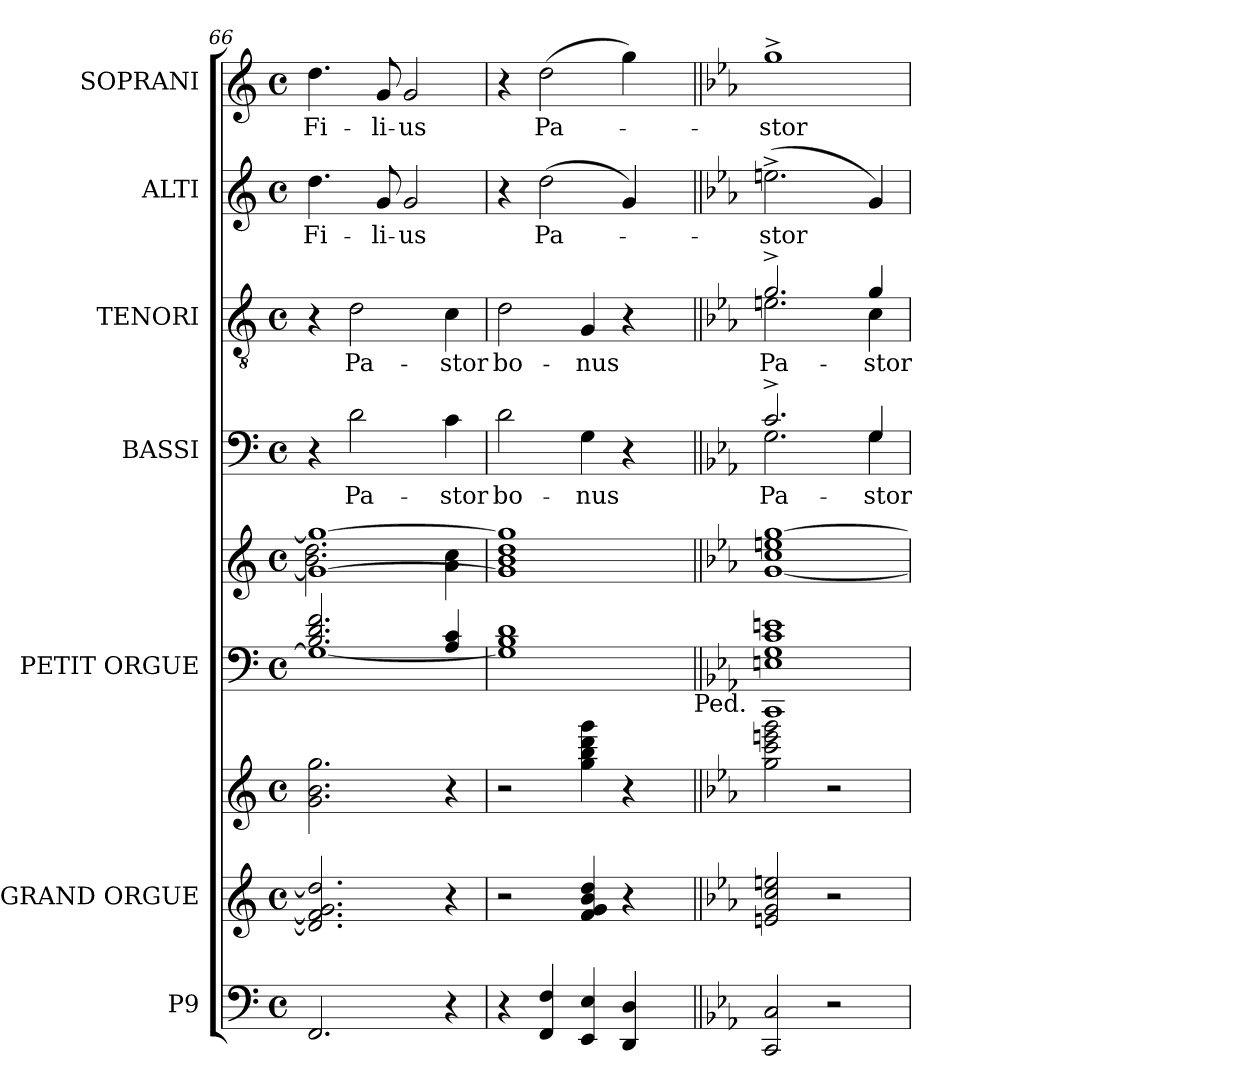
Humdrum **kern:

**kern	**kern	**kern	**kern	**kern	**kern	**text	**kern	**text	**kern	**text	**kern	**text
*part7	*part6	*part6	*part5	*part5	*part4	*part4	*part3	*part3	*part2	*part2	*part1	*part1
*staff9	*staff8	*staff7	*staff6	*staff5	*staff4	*staff4	*staff3	*staff3	*staff2	*staff2	*staff1	*staff1
*I"P9	*I"GRAND ORGUE	*	*I"PETIT ORGUE	*	*I"BASSI	*	*I"TENORI	*	*I"ALTI	*	*I"SOPRANI	*
*	*I'Org.	*	*I'Org.	*	*I'B.	*	*I'T.	*	*I'A.	*	*I'S.	*
*clefF4	*clefG2	*clefG2	*clefF4	*clefG2	*clefF4	*	*clefGv2	*	*clefG2	*	*clefG2	*
*	*	*	*	*	*	*	*ITrd7c12	*	*	*	*	*
*k[]	*k[]	*k[]	*k[]	*k[]	*k[]	*	*k[]	*	*k[]	*	*k[]	*
*C:	*C:	*C:	*C:	*C:	*C:	*	*C:	*	*C:	*	*C:	*
*M4/4	*M4/4	*M4/4	*M4/4	*M4/4	*M4/4	*	*M4/4	*	*M4/4	*	*M4/4	*
*met(c)	*met(c)	*met(c)	*met(c)	*met(c)	*met(c)	*	*met(c)	*	*met(c)	*	*met(c)	*
=66	=66	=66	=66	=66	=66	=66	=66	=66	=66	=66	=66	=66
*	*	*	*^	*^	*	*	*	*	*	*	*	*
!	!	!	!	!	!	!	!	!	!	!	!	!LO:LY:b:color=#000000	!	!
!	!	!	!	!	!	!	!	!	!	!	!	!	!	!LO:LY:b:color=#000000
2.FFi/	2.di/] 2.fi] 2.gi 2.ddi]	2.gi\ 2.bi 2.ggi	2.Bi/ 2.di 2.fi	1Gi_	1gi_ 1ggi_	2.bi\ 2.ddi	4r	.	4r	.	4.ddi\	Fi-	4.ddi\	Fi-
!	!	!	!	!	!	!	!	!LO:LY:b:color=#000000	!	!	!	!	!	!
!	!	!	!	!	!	!	!	!	!	!LO:LY:b:color=#000000	!	!	!	!
.	.	.	.	.	.	.	2di\	Pa-	2Di\	Pa-	.	.	.	.
!	!	!	!	!	!	!	!	!	!	!	!	!LO:LY:b:color=#000000	!	!
!	!	!	!	!	!	!	!	!	!	!	!	!	!	!LO:LY:b:color=#000000
.	.	.	.	.	.	.	.	.	.	.	8gi/	-li-	8gi/	-li-
!	!	!	!	!	!	!	!	!	!	!	!	!LO:LY:b:color=#000000	!	!
!	!	!	!	!	!	!	!	!	!	!	!	!	!	!LO:LY:b:color=#000000
.	.	.	.	.	.	.	.	.	.	.	2gi/	-us	2gi/	-us
!	!	!	!	!	!	!	!	!LO:LY:b:color=#000000	!	!	!	!	!	!
!	!	!	!	!	!	!	!	!	!	!LO:LY:b:color=#000000	!	!	!	!
4r	4r	4r	4Ai/ 4ci	.	.	4ai\ 4cci	4ci\	-stor	4Ci\	-stor	.	.	.	.
*	*	*	*	*	*v	*v	*	*	*	*	*	*	*	*
=67	=67	=67	=67	=67	=67	=67	=67	=67	=67	=67	=67	=67	=67
*	*	*	*	*	*^	*	*	*	*	*	*	*	*
!	!	!	!	!	!	!	!	!LO:LY:b:color=#000000	!	!	!	!	!	!
*	*	*	*	*	*v	*v	*	*	*	*	*	*	*	*
*	*	*	*	*	*^	*	*	*	*	*	*	*	*
!	!	!	!	!	!	!	!	!	!	!LO:LY:b:color=#000000	!	!	!	!
*	*	*	*	*	*v	*v	*	*	*	*	*	*	*	*
4r	2r	2r	1Gi] 1Bi 1di	2ryy	1gi] 1bi 1ddi 1ggi]	2di\	bo-	2Di\	bo-	4r	.	4r	.
!	!	!	!	!	!	!	!	!	!	!	!LO:LY:b:color=#000000	!	!
!	!	!	!	!	!	!	!	!	!	!	!	!	!LO:LY:b:color=#000000
4FFi/ 4Fi	.	.	.	.	.	.	.	.	.	(2ddi\	Pa-	(2ddi\	Pa-
!	!	!	!	!	!	!	!LO:LY:b:color=#000000	!	!	!	!	!	!
!	!	!	!	!	!	!	!	!	!LO:LY:b:color=#000000	!	!	!	!
4EEi/ 4Ei	4fi/ 4gi 4bi 4ddi	4ggi\ 4bbi 4dddi 4gggi	.	4ryy	.	4Gi\	-nus	4GGi/	-nus	.	.	.	.
4DDi/ 4Di	4r	4r	.	8ryy	.	4r	.	4r	.	4gi/)	.	4ggi\)	.
.	.	.	.	16ryy	.	.	.	.	.	.	.	.	.
.	.	.	.	32ryy	.	.	.	.	.	.	.	.	.
.	.	.	.	64ryy	.	.	.	.	.	.	.	.	.
.	.	.	.	128...ryy	.	.	.	.	.	.	.	.	.
!	!	!	!	!LO:TX:b:t=Ped.	!	!	!	!	!	!	!	!	!
.	.	.	.	1024ryy	.	.	.	.	.	.	.	.	.
*	*	*	*v	*v	*	*	*	*	*	*	*	*	*
=68||	=68||	=68||	=68||	=68||	=68||	=68||	=68||	=68||	=68||	=68||	=68||	=68||
*k[b-e-a-]	*k[b-e-a-]	*k[b-e-a-]	*k[b-e-a-]	*k[b-e-a-]	*k[b-e-a-]	*	*k[b-e-a-]	*	*k[b-e-a-]	*	*k[b-e-a-]	*
*E-:	*E-:	*E-:	*E-:	*E-:	*E-:	*	*E-:	*	*E-:	*	*E-:	*
*	*	*	*^	*	*	*	*	*	*	*	*	*
!	!	!	!	!	!	!	!LO:LY:b:color=#000000	!	!	!	!	!	!
*	*	*	*v	*v	*	*^	*	*	*	*	*	*	*
*	*	*	*^	*	*	*	*	*	*	*	*	*	*
!	!	!	!	!	!	!	!	!	!	!LO:LY:b:color=#000000	!	!	!	!
*	*	*	*v	*v	*	*	*	*	*^	*	*	*	*	*
*	*	*	*^	*	*	*	*	*	*	*	*	*	*	*
!	!	!	!	!	!	!	!	!	!	!	!	!	!LO:LY:b:color=#000000	!	!
*	*	*	*v	*v	*	*	*	*	*	*	*	*	*	*	*
*	*	*	*^	*	*	*	*	*	*	*	*	*	*	*
!	!	!	!	!	!	!	!	!	!	!	!	!	!	!	!LO:LY:b:color=#000000
*	*	*	*v	*v	*	*	*	*	*	*	*	*	*	*	*
2CCi/ 2Ci	2eni/ 2gi 2cci 2eeni	2ggi\ 2ccci 2eeeni 2gggi	1CCi 1Eni 1Gi 1ci 1eni	[1gi 1cci 1eeni [1ggi	2.c^i/	2.Gi\	Pa-	2.G^i/	2.Eni\	Pa-	(2.een^i\	-stor	1gg^i	-stor
2r	2r	2r	.	.	.	.	.	.	.	.	.	.	.	.
!	!	!	!	!	!	!	!LO:LY:b:color=#000000	!	!	!	!	!	!	!
!	!	!	!	!	!	!	!	!	!	!LO:LY:b:color=#000000	!	!	!	!
.	.	.	.	.	4Gi/	4Gi\	-stor	4Gi/	4Ci\	-stor	4gi/)	.	.	.
*	*	*	*	*	*v	*v	*	*	*	*	*	*	*	*
*	*	*	*	*	*	*	*v	*v	*	*	*	*	*
=	=	=	=	=	=	=	=	=	=	=	=	=
*-	*-	*-	*-	*-	*-	*-	*-	*-	*-	*-	*-	*-
